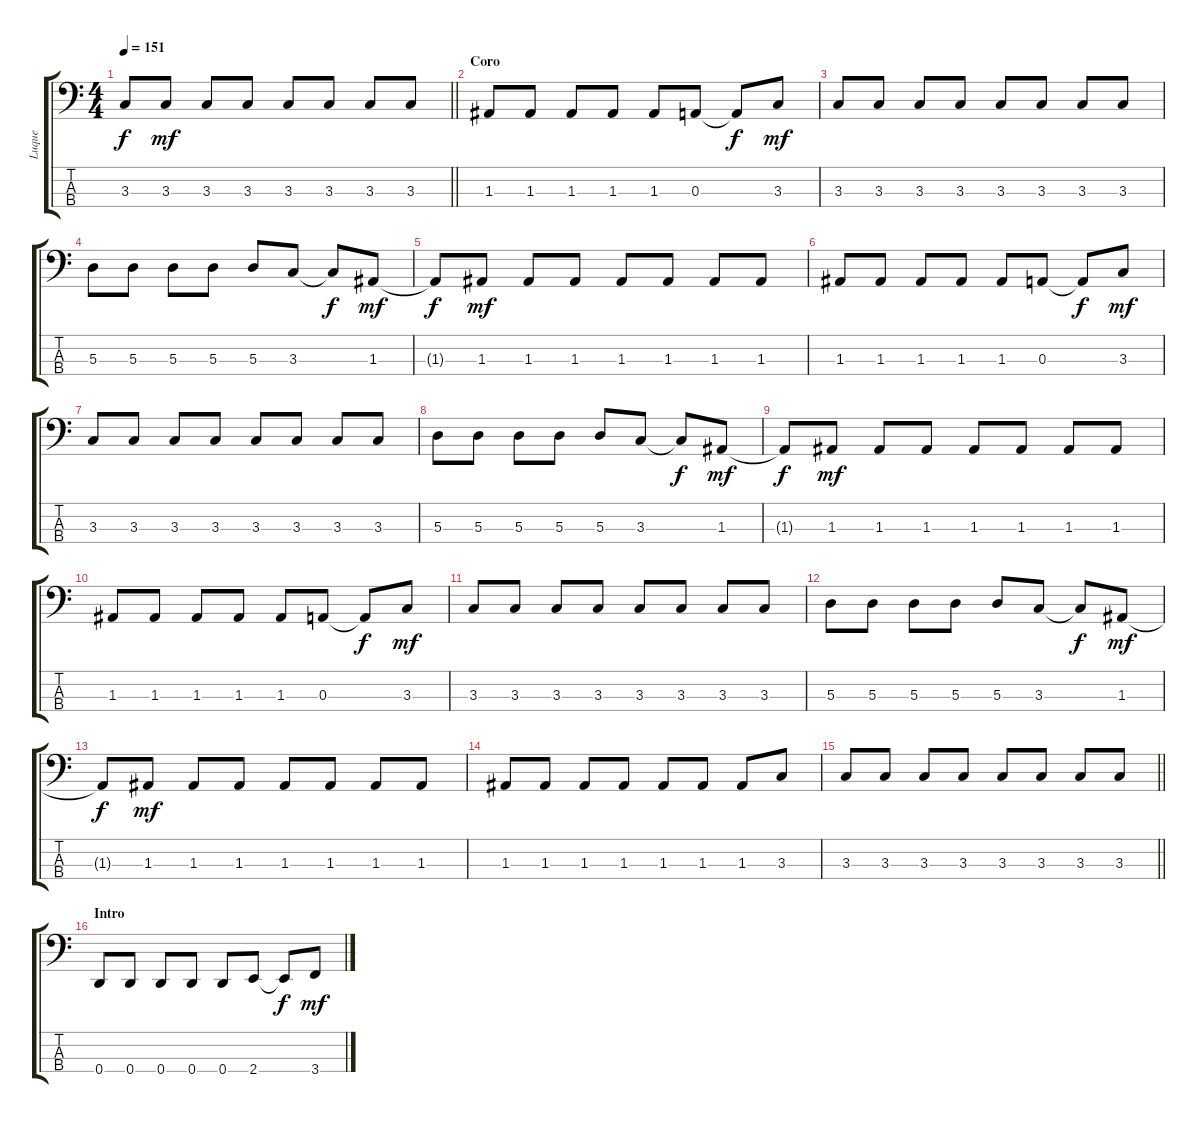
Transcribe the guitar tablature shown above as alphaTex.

\track ("Luque" "Luque") {instrument electricbassfinger}
\staff {score tabs}
\tuning (G2 D2 A1 D1) {hide}
\ts (4 4)
\tempo 151
\clef f4
\barLineRight lightlight
\ks c
3.3{t}.8{dy f} 3.3.8{dy mf} 3.3.8 3.3.8 3.3.8 3.3.8 3.3.8 3.3.8 |
\section ("" "Coro")
1.3.8 1.3.8 1.3.8 1.3.8 1.3.8 0.3.8 0.3{t}.8{dy f} 3.3.8{dy mf} |
3.3.8 3.3.8 3.3.8 3.3.8 3.3.8 3.3.8 3.3.8 3.3.8 |
5.3.8 5.3.8 5.3.8 5.3.8 5.3.8 3.3.8 3.3{t}.8{dy f} 1.3.8{dy mf} |
1.3{t}.8{dy f} 1.3.8{dy mf} 1.3.8 1.3.8 1.3.8 1.3.8 1.3.8 1.3.8 |
1.3.8 1.3.8 1.3.8 1.3.8 1.3.8 0.3.8 0.3{t}.8{dy f} 3.3.8{dy mf} |
3.3.8 3.3.8 3.3.8 3.3.8 3.3.8 3.3.8 3.3.8 3.3.8 |
5.3.8 5.3.8 5.3.8 5.3.8 5.3.8 3.3.8 3.3{t}.8{dy f} 1.3.8{dy mf} |
1.3{t}.8{dy f} 1.3.8{dy mf} 1.3.8 1.3.8 1.3.8 1.3.8 1.3.8 1.3.8 |
1.3.8 1.3.8 1.3.8 1.3.8 1.3.8 0.3.8 0.3{t}.8{dy f} 3.3.8{dy mf} |
3.3.8 3.3.8 3.3.8 3.3.8 3.3.8 3.3.8 3.3.8 3.3.8 |
5.3.8 5.3.8 5.3.8 5.3.8 5.3.8 3.3.8 3.3{t}.8{dy f} 1.3.8{dy mf} |
1.3{t}.8{dy f} 1.3.8{dy mf} 1.3.8 1.3.8 1.3.8 1.3.8 1.3.8 1.3.8 |
1.3.8 1.3.8 1.3.8 1.3.8 1.3.8 1.3.8 1.3.8 3.3.8 |
\barLineRight lightlight
3.3.8 3.3.8 3.3.8 3.3.8 3.3.8 3.3.8 3.3.8 3.3.8 |
\section ("" "Intro")
0.4.8 0.4.8 0.4.8 0.4.8 0.4.8 2.4.8 2.4{t}.8{dy f} 3.4.8{dy mf}
